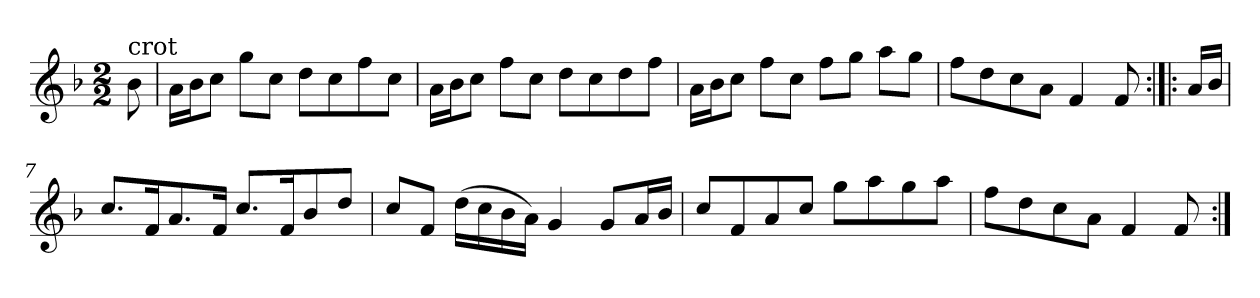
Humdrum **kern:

**kern
*part1
*staff1
*clefG2
*k[b-]
*F:
*M2/2
*MM150
=1
!LO:TX:a:t=crot
8b-\
=2
16a\LL
16b-\J
8cc\J
8gg\L
8cc\J
8dd\L
8cc\
8ff\
8cc\J
=3
16a\LL
16b-\J
8cc\J
8ff\L
8cc\J
8dd\L
8cc\
8dd\
8ff\J
=4
16a\LL
16b-\J
8cc\J
8ff\L
8cc\J
8ff\L
8gg\J
8aa\L
8gg\J
=5
8ff\L
8dd\
8cc\
8a\J
4f/
8f/
=6:|!|:
16a/LL
16b-/JJ
!!LO:LB:g=z
=7
8.cc/L
16f/K
8.a/
16f/Jk
8.cc/L
16f/K
8b-/
8dd/J
=8
8cc/L
8f/J
(>16dd\LL
16cc\
16b-\
16a\JJ)
4g/
8g/L
16a/L
16b-/JJ
=9
8cc/L
8f/
8a/
8cc/J
8gg\L
8aa\
8gg\
8aa\J
=10
8ff\L
8dd\
8cc\
8a\J
4f/
8f/
=:|!
*-
